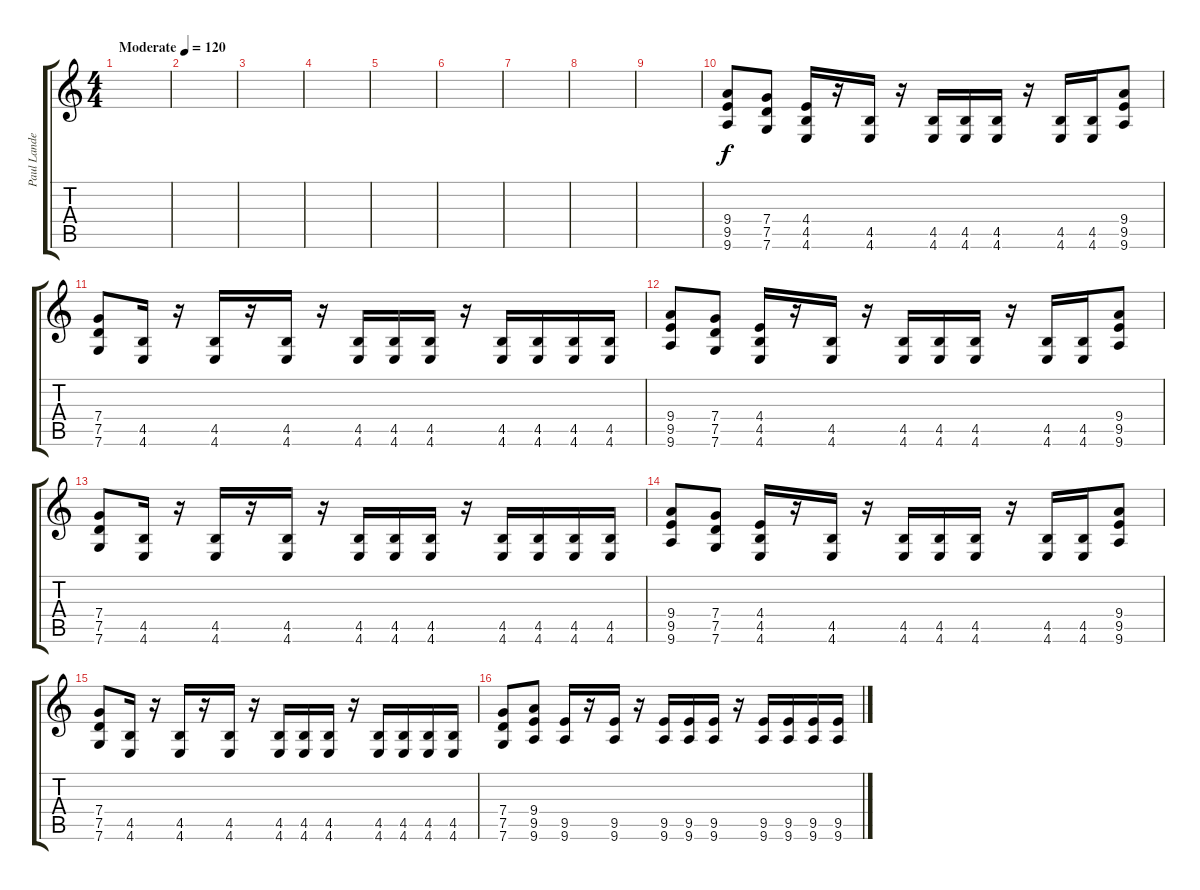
\track ("Paul Landers - Guitar II" "Paul Lande") {instrument distortionguitar}
\staff {score tabs}
\tuning (D4 A3 F3 C3 G2 C2) {hide}
\ts (4 4)
\tempo (120 "Moderate")
\clef g2
\ks c
|
|
|
|
|
|
|
|
|
(9.4 9.5 9.6).8 (7.4 7.5 7.6).8 (4.4 4.5 4.6).16 r.16 (4.5 4.6).16 r.16 (4.5 4.6).16 (4.5 4.6).16 (4.5 4.6).16 r.16 (4.5 4.6).16 (4.5 4.6).16 (9.4 9.5 9.6).8 |
(7.4 7.5 7.6).8 (4.5 4.6).16 r.16 (4.5 4.6).16 r.16 (4.5 4.6).16 r.16 (4.5 4.6).16 (4.5 4.6).16 (4.5 4.6).16 r.16 (4.5 4.6).16 (4.5 4.6).16 (4.5 4.6).16 (4.5 4.6).16 |
(9.4 9.5 9.6).8 (7.4 7.5 7.6).8 (4.4 4.5 4.6).16 r.16 (4.5 4.6).16 r.16 (4.5 4.6).16 (4.5 4.6).16 (4.5 4.6).16 r.16 (4.5 4.6).16 (4.5 4.6).16 (9.4 9.5 9.6).8 |
(7.4 7.5 7.6).8 (4.5 4.6).16 r.16 (4.5 4.6).16 r.16 (4.5 4.6).16 r.16 (4.5 4.6).16 (4.5 4.6).16 (4.5 4.6).16 r.16 (4.5 4.6).16 (4.5 4.6).16 (4.5 4.6).16 (4.5 4.6).16 |
(9.4 9.5 9.6).8 (7.4 7.5 7.6).8 (4.4 4.5 4.6).16 r.16 (4.5 4.6).16 r.16 (4.5 4.6).16 (4.5 4.6).16 (4.5 4.6).16 r.16 (4.5 4.6).16 (4.5 4.6).16 (9.4 9.5 9.6).8 |
(7.4 7.5 7.6).8 (4.5 4.6).16 r.16 (4.5 4.6).16 r.16 (4.5 4.6).16 r.16 (4.5 4.6).16 (4.5 4.6).16 (4.5 4.6).16 r.16 (4.5 4.6).16 (4.5 4.6).16 (4.5 4.6).16 (4.5 4.6).16 |
(7.4 7.5 7.6).8 (9.4 9.5 9.6).8 (9.5 9.6).16 r.16 (9.5 9.6).16 r.16 (9.5 9.6).16 (9.5 9.6).16 (9.5 9.6).16 r.16 (9.5 9.6).16 (9.5 9.6).16 (9.5 9.6).16 (9.5 9.6).16
